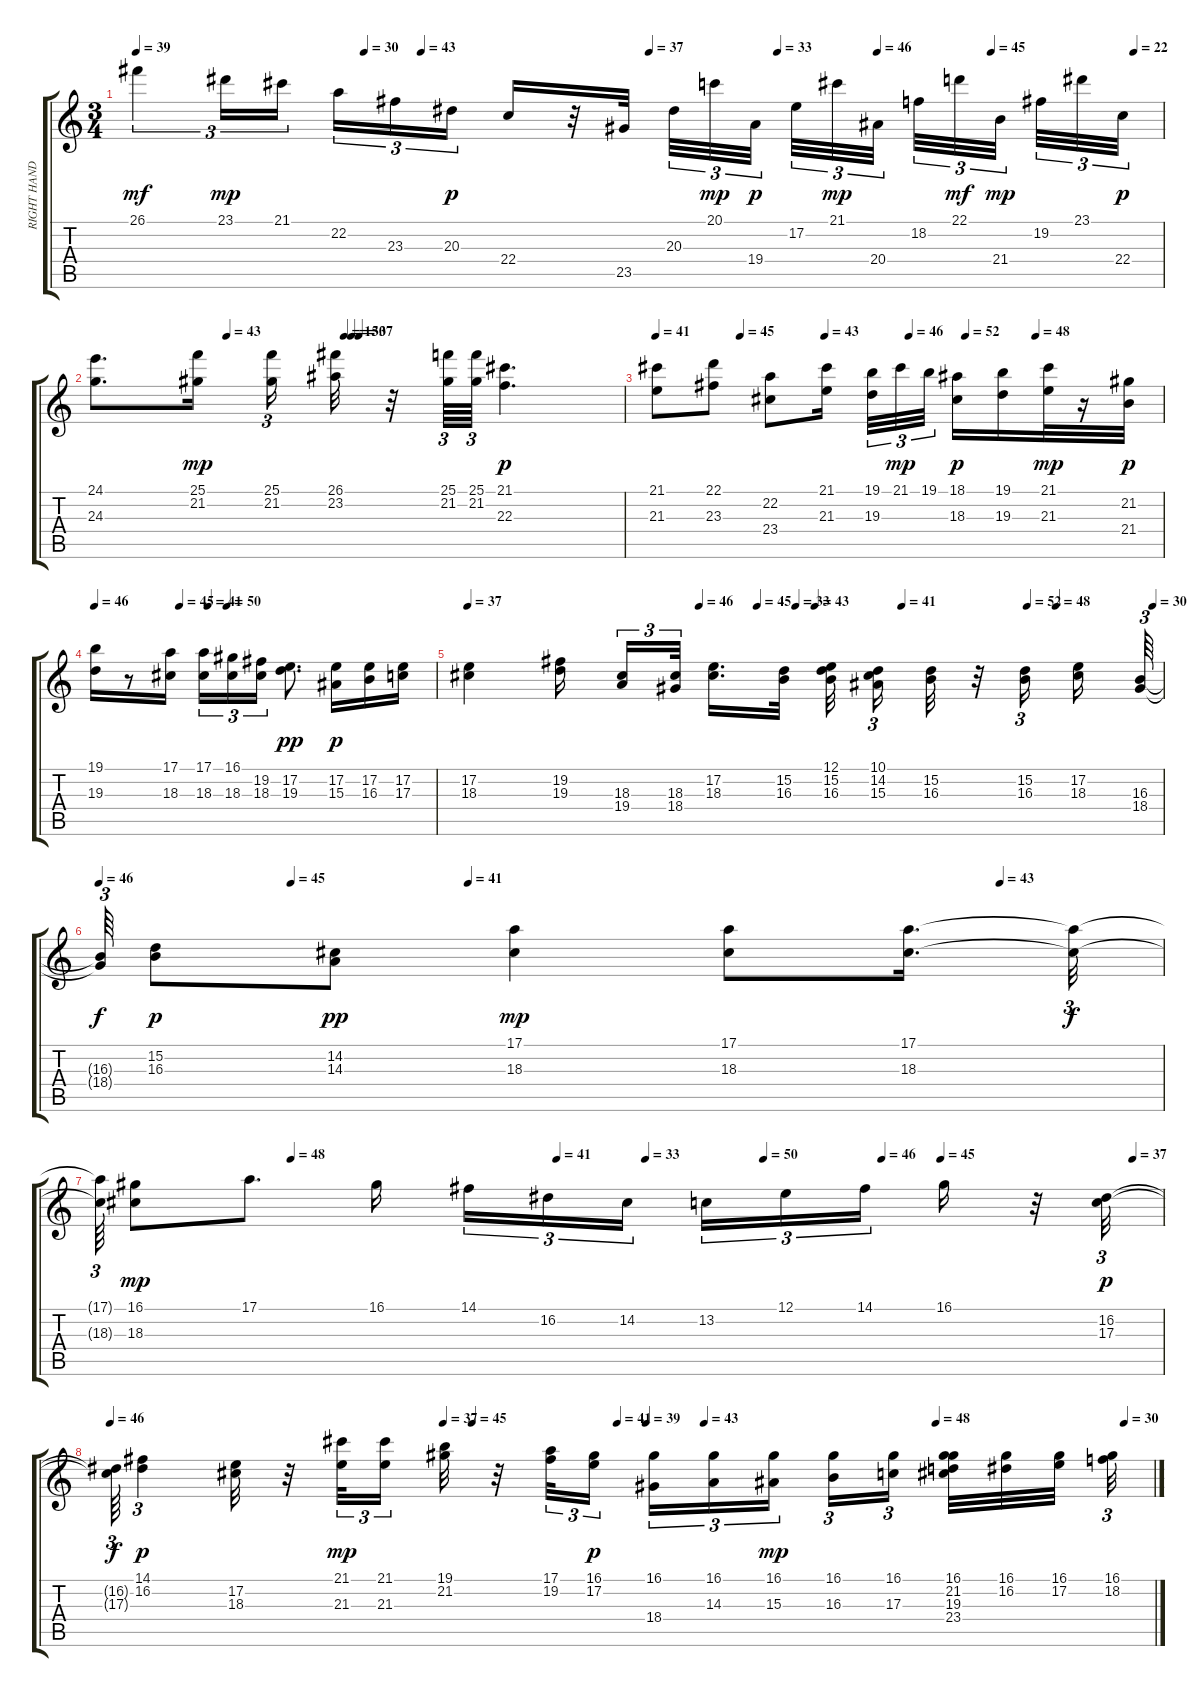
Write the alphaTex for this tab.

\track ("RIGHT HAND" "RIGHT HAND") {instrument brightacousticpiano}
\staff {score tabs}
\tuning (E4 B3 G3 D3 A2 E2) {hide}
\ts (3 4)
\tempo 39
\tempo (30 0.2222222222222222)
\tempo (43 0.2777777777777778)
\tempo (37 0.5)
\tempo (33 0.625)
\tempo (46 0.7222222222222222)
\tempo (45 0.8333333333333334)
\tempo (22 0.9722222222222222)
\clef g2
\ks c
26.1.4{tu (3 2) dy mf} 23.1.16{tu (3 2) dy mp} 21.1.16{tu (3 2)} 22.2.16{tu (3 2)} 23.3.16{tu (3 2)} 20.3.16{tu (3 2) dy p beam splitsecondary} 22.4.16 r.32 23.5.32 20.3.32{tu (3 2)} 20.1.32{tu (3 2) dy mp} 19.4.32{tu (3 2) dy p beam splitsecondary} 17.2.32{tu (3 2)} 21.1.32{tu (3 2) dy mp} 20.4.32{tu (3 2) beam splitsecondary} 18.2.32{tu (3 2)} 22.1.32{tu (3 2) dy mf} 21.4.32{tu (3 2) dy mp beam splitsecondary} 19.2.32{tu (3 2)} 23.1.32{tu (3 2)} 22.4.32{tu (3 2) dy p} |
\tempo (43 0.25)
\tempo (15 0.4722222222222222)
\tempo (30 0.4861111111111111)
\tempo (37 0.5)
(24.1 24.3).8{d} (25.1 21.2).16{dy mp} (25.1 21.2).16{tu (3 2)} (26.1 23.2).32 r.32 (25.1 21.2).64{tu (3 2)} (25.1 21.2).64{tu (3 2)} (21.1 22.3).4{d dy p} |
\tempo 41
\tempo (45 0.16666666666666666)
\tempo (43 0.3333333333333333)
\tempo (46 0.5)
\tempo (52 0.6111111111111112)
\tempo (48 0.75)
(21.1 21.3).8 (22.1 23.3).8 (22.2 23.4).8 (21.1 21.3).16{beam splitsecondary} (19.1 19.3).32{tu (3 2)} 21.1.32{tu (3 2) dy mp} 19.1.32{tu (3 2)} (18.1 18.3).16{dy p} (19.1 19.3).16 (21.1 21.3).32{dy mp} r.16 (21.2 21.4).32{dy p} |
\tempo 46
\tempo (45 0.25)
\tempo (41 0.3333333333333333)
\tempo (50 0.3888888888888889)
(19.1 19.3).16 r.8 (17.1 18.3).16 (17.1 18.3).16{tu (3 2)} (16.1 18.3).16{tu (3 2)} (19.2 18.3).16{tu (3 2)} (17.2 19.3).8{d dy pp} (17.2 15.3).16{dy p} (17.2 16.3).16 (17.2 17.3).16 |
\tempo 37
\tempo (46 0.3333333333333333)
\tempo (45 0.4166666666666667)
\tempo (33 0.4722222222222222)
\tempo (43 0.5)
\tempo (41 0.625)
\tempo (52 0.8055555555555556)
\tempo (48 0.8472222222222222)
\tempo (30 0.9861111111111112)
(17.2 18.3).4 (19.2 19.3).16{beam splitsecondary} (18.3 19.4).16{tu (3 2)} (18.3 18.4).32{tu (3 2) beam splitsecondary} (17.2 18.3).16{d} (15.2 16.3).32 (12.1 15.2 16.3).32{beam splitsecondary} (10.1 14.2 15.3).16{tu (3 2)} (15.2 16.3).32 r.32 (15.2 16.3).16{tu (3 2) beam splitsecondary} (17.2 18.3).16 (16.3 18.4).64{tu (3 2)} |
\tempo 46
\tempo (45 0.18055555555555555)
\tempo (41 0.3472222222222222)
\tempo (43 0.8472222222222222)
(16.3{t} 18.4{t}).64{tu (3 2) dy f} (15.2 16.3).8{dy p} (14.2 14.3).8{dy pp} (17.1 18.3).4{dy mp} (17.1 18.3).8 (17.1 18.3).16{d} (17.1{t} 18.3{t}).32{tu (3 2) dy f} |
\tempo (48 0.18055555555555555)
\tempo (41 0.4305555555555556)
\tempo (33 0.5138888888888888)
\tempo (50 0.625)
\tempo (46 0.7361111111111112)
\tempo (45 0.7916666666666666)
\tempo (37 0.9722222222222222)
(17.1{t} 18.3{t}).64{tu (3 2)} (16.1 18.3).8{dy mp} 17.1.8{d} 16.1.16{beam splitsecondary} 14.1.16{tu (3 2)} 16.2.16{tu (3 2)} 14.2.16{tu (3 2)} 13.2.16{tu (3 2)} 12.1.16{tu (3 2)} 14.1.16{tu (3 2) beam splitsecondary} 16.1.16 r.32 (16.2 17.3).32{tu (3 2) dy p} |
\tempo 46
\tempo (37 0.3194444444444444)
\tempo (45 0.3472222222222222)
\tempo (41 0.4861111111111111)
\tempo (39 0.5138888888888888)
\tempo (43 0.5694444444444444)
\tempo (48 0.7916666666666666)
\tempo (30 0.9722222222222222)
(16.2{t} 17.3{t}).64{tu (3 2) dy f} (14.1 16.2).4{tu (3 2) dy p} (17.2 18.3).32 r.32 (21.1 21.3).32{tu (3 2) dy mp} (21.1 21.3).16{tu (3 2)} (19.1 21.2).32 r.32 (17.1 19.2).32{tu (3 2)} (16.1 17.2).16{tu (3 2) dy p beam splitsecondary} (16.1 18.4).16{tu (3 2)} (16.1 14.3).16{tu (3 2)} (16.1 15.3).16{tu (3 2) dy mp beam splitsecondary} (16.1 16.3).16{tu (3 2)} (16.1 17.3).16{tu (3 2) beam splitsecondary} (16.1 21.2 19.3 23.4).32 (16.1 16.2).32 (16.1 17.2).32{beam splitsecondary} (16.1 18.2).32{tu (3 2)}
